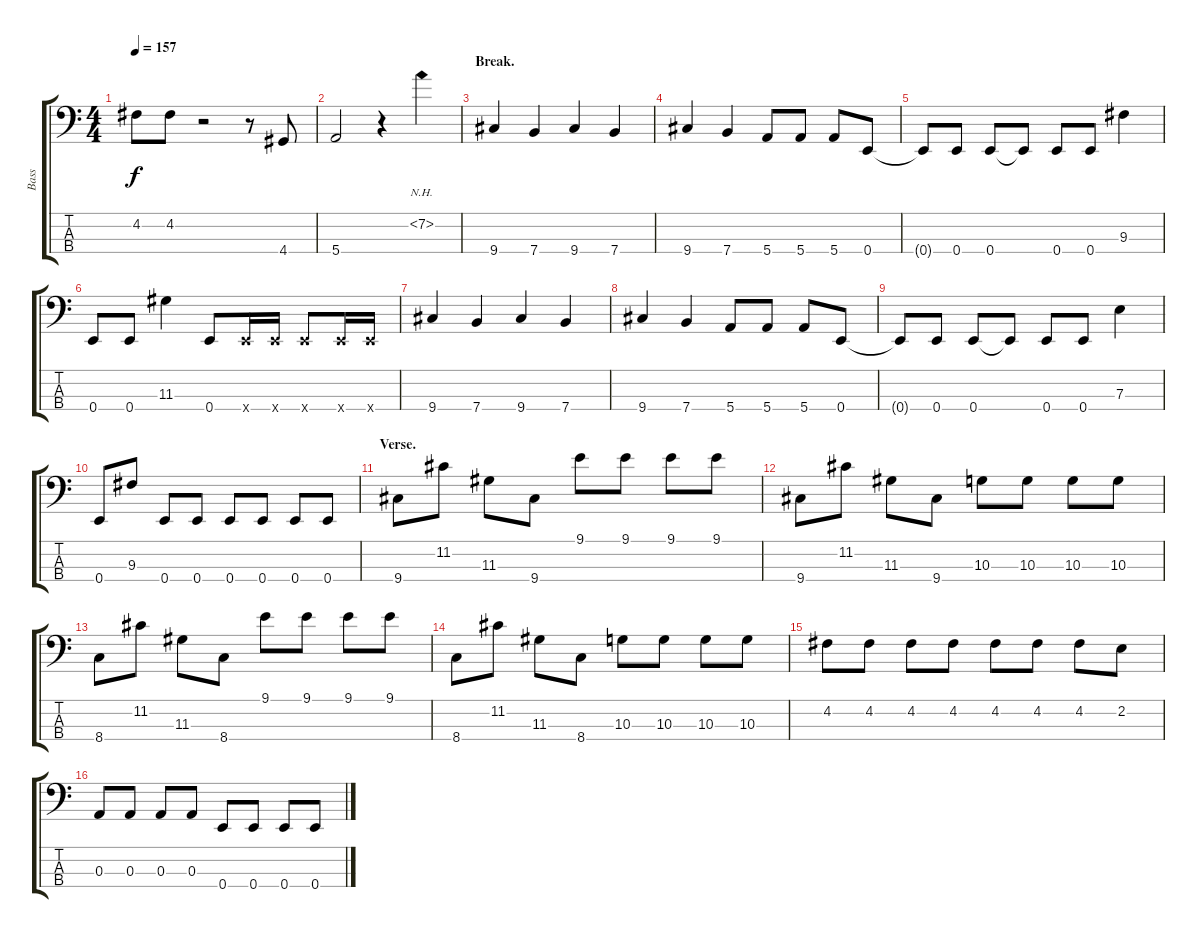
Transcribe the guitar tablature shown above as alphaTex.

\track ("Bass" "Bass") {instrument electricbasspick}
\staff {score tabs}
\tuning (G2 D2 A1 E1) {hide}
\ts (4 4)
\tempo 157
\clef f4
\ks c
4.2.8{dy f} 4.2.8 r.2 r.8 4.4.8 |
5.4.2 r.4 7.2{nh}.4 |
\section ("" "Break.")
9.4.4 7.4.4 9.4.4 7.4.4 |
9.4.4 7.4.4 5.4.8 5.4.8 5.4.8 0.4.8 |
0.4{t}.8 0.4.8 0.4.8 0.4{t}.8 0.4.8 0.4.8 9.3.4 |
0.4.8 0.4.8 11.3.4 0.4.8 0.4{x}.16 0.4{x}.16 0.4{x}.8 0.4{x}.16 0.4{x}.16 |
9.4.4 7.4.4 9.4.4 7.4.4 |
9.4.4 7.4.4 5.4.8 5.4.8 5.4.8 0.4.8 |
0.4{t}.8 0.4.8 0.4.8 0.4{t}.8 0.4.8 0.4.8 7.3.4 |
0.4.8 9.3.8 0.4.8 0.4.8 0.4.8 0.4.8 0.4.8 0.4.8 |
\section ("" "Verse.")
9.4.8 11.2.8 11.3.8 9.4.8 9.1.8 9.1.8 9.1.8 9.1.8 |
9.4.8 11.2.8 11.3.8 9.4.8 10.3.8 10.3.8 10.3.8 10.3.8 |
8.4.8 11.2.8 11.3.8 8.4.8 9.1.8 9.1.8 9.1.8 9.1.8 |
8.4.8 11.2.8 11.3.8 8.4.8 10.3.8 10.3.8 10.3.8 10.3.8 |
4.2.8 4.2.8 4.2.8 4.2.8 4.2.8 4.2.8 4.2.8 2.2.8 |
0.3.8 0.3.8 0.3.8 0.3.8 0.4.8 0.4.8 0.4.8 0.4.8
